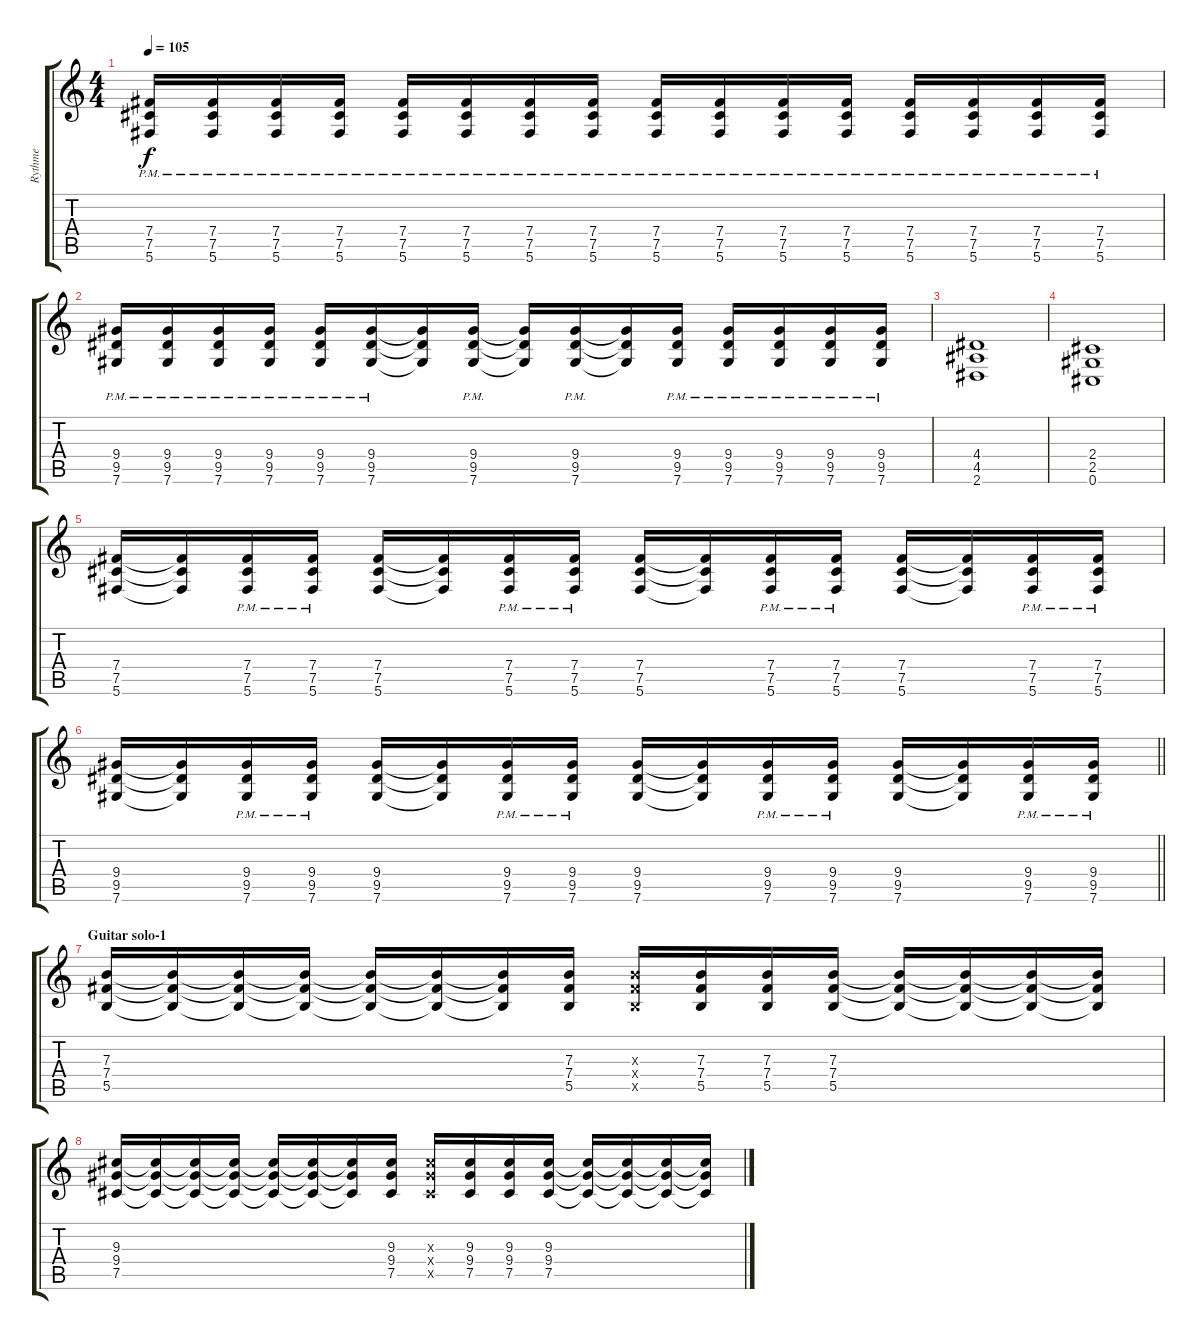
\track ("Rythme" "Rythme") {instrument distortionguitar}
\staff {score tabs}
\tuning (Db4 Ab3 E3 B2 Gb2 Db2) {hide}
\ts (4 4)
\tempo 105
\clef g2
\ks c
(7.4{pm} 7.5{pm} 5.6{pm}).16{dy f} (7.4{pm} 7.5{pm} 5.6{pm}).16 (7.4{pm} 7.5{pm} 5.6{pm}).16 (7.4{pm} 7.5{pm} 5.6{pm}).16 (7.4{pm} 7.5{pm} 5.6{pm}).16 (7.4{pm} 7.5{pm} 5.6{pm}).16 (7.4{pm} 7.5{pm} 5.6{pm}).16 (7.4{pm} 7.5{pm} 5.6{pm}).16 (7.4{pm} 7.5{pm} 5.6{pm}).16 (7.4{pm} 7.5{pm} 5.6{pm}).16 (7.4{pm} 7.5{pm} 5.6{pm}).16 (7.4{pm} 7.5{pm} 5.6{pm}).16 (7.4{pm} 7.5{pm} 5.6{pm}).16 (7.4{pm} 7.5{pm} 5.6{pm}).16 (7.4{pm} 7.5{pm} 5.6{pm}).16 (7.4{pm} 7.5{pm} 5.6{pm}).16 |
(9.4{pm} 9.5{pm} 7.6{pm}).16 (9.4{pm} 9.5{pm} 7.6{pm}).16 (9.4{pm} 9.5{pm} 7.6{pm}).16 (9.4{pm} 9.5{pm} 7.6{pm}).16 (9.4{pm} 9.5{pm} 7.6{pm}).16 (9.4{pm} 9.5{pm} 7.6{pm}).16 (9.4{t} 9.5{t} 7.6{t}).16 (9.4{pm} 9.5{pm} 7.6{pm}).16 (9.4{t} 9.5{t} 7.6{t}).16 (9.4{pm} 9.5{pm} 7.6{pm}).16 (9.4{t} 9.5{t} 7.6{t}).16 (9.4{pm} 9.5{pm} 7.6{pm}).16 (9.4{pm} 9.5{pm} 7.6{pm}).16 (9.4{pm} 9.5{pm} 7.6{pm}).16 (9.4{pm} 9.5{pm} 7.6{pm}).16 (9.4{pm} 9.5{pm} 7.6{pm}).16 |
(4.4 4.5 2.6).1 |
(2.4 2.5 0.6).1 |
(7.4 7.5 5.6).16 (7.4{t} 7.5{t} 5.6{t}).16 (7.4{pm} 7.5{pm} 5.6{pm}).16 (7.4{pm} 7.5{pm} 5.6{pm}).16 (7.4 7.5 5.6).16 (7.4{t} 7.5{t} 5.6{t}).16 (7.4{pm} 7.5{pm} 5.6{pm}).16 (7.4{pm} 7.5{pm} 5.6{pm}).16 (7.4 7.5 5.6).16 (7.4{t} 7.5{t} 5.6{t}).16 (7.4{pm} 7.5{pm} 5.6{pm}).16 (7.4{pm} 7.5{pm} 5.6{pm}).16 (7.4 7.5 5.6).16 (7.4{t} 7.5{t} 5.6{t}).16 (7.4{pm} 7.5{pm} 5.6{pm}).16 (7.4{pm} 7.5{pm} 5.6{pm}).16 |
\barLineRight lightlight
(9.4 9.5 7.6).16 (9.4{t} 9.5{t} 7.6{t}).16 (9.4{pm} 9.5{pm} 7.6{pm}).16 (9.4{pm} 9.5{pm} 7.6{pm}).16 (9.4 9.5 7.6).16 (9.4{t} 9.5{t} 7.6{t}).16 (9.4{pm} 9.5{pm} 7.6{pm}).16 (9.4{pm} 9.5{pm} 7.6{pm}).16 (9.4 9.5 7.6).16 (9.4{t} 9.5{t} 7.6{t}).16 (9.4{pm} 9.5{pm} 7.6{pm}).16 (9.4{pm} 9.5{pm} 7.6{pm}).16 (9.4 9.5 7.6).16 (9.4{t} 9.5{t} 7.6{t}).16 (9.4{pm} 9.5{pm} 7.6{pm}).16 (9.4{pm} 9.5{pm} 7.6{pm}).16 |
\section ("" "Guitar solo-1")
(7.3 7.4 5.5).16 (7.3{t} 7.4{t} 5.5{t}).16 (7.3{t} 7.4{t} 5.5{t}).16 (7.3{t} 7.4{t} 5.5{t}).16 (7.3{t} 7.4{t} 5.5{t}).16 (7.3{t} 7.4{t} 5.5{t}).16 (7.3{t} 7.4{t} 5.5{t}).16 (7.3 7.4 5.5).16 (7.3{x} 7.4{x} 5.5{x}).16 (7.3 7.4 5.5).16 (7.3 7.4 5.5).16 (7.3 7.4 5.5).16 (7.3{t} 7.4{t} 5.5{t}).16 (7.3{t} 7.4{t} 5.5{t}).16 (7.3{t} 7.4{t} 5.5{t}).16 (7.3{t} 7.4{t} 5.5{t}).16 |
(9.3 9.4 7.5).16 (9.3{t} 9.4{t} 7.5{t}).16 (9.3{t} 9.4{t} 7.5{t}).16 (9.3{t} 9.4{t} 7.5{t}).16 (9.3{t} 9.4{t} 7.5{t}).16 (9.3{t} 9.4{t} 7.5{t}).16 (9.3{t} 9.4{t} 7.5{t}).16 (9.3 9.4 7.5).16 (9.3{x} 9.4{x} 7.5{x}).16 (9.3 9.4 7.5).16 (9.3 9.4 7.5).16 (9.3 9.4 7.5).16 (9.3{t} 9.4{t} 7.5{t}).16 (9.3{t} 9.4{t} 7.5{t}).16 (9.3{t} 9.4{t} 7.5{t}).16 (9.3{t} 9.4{t} 7.5{t}).16
